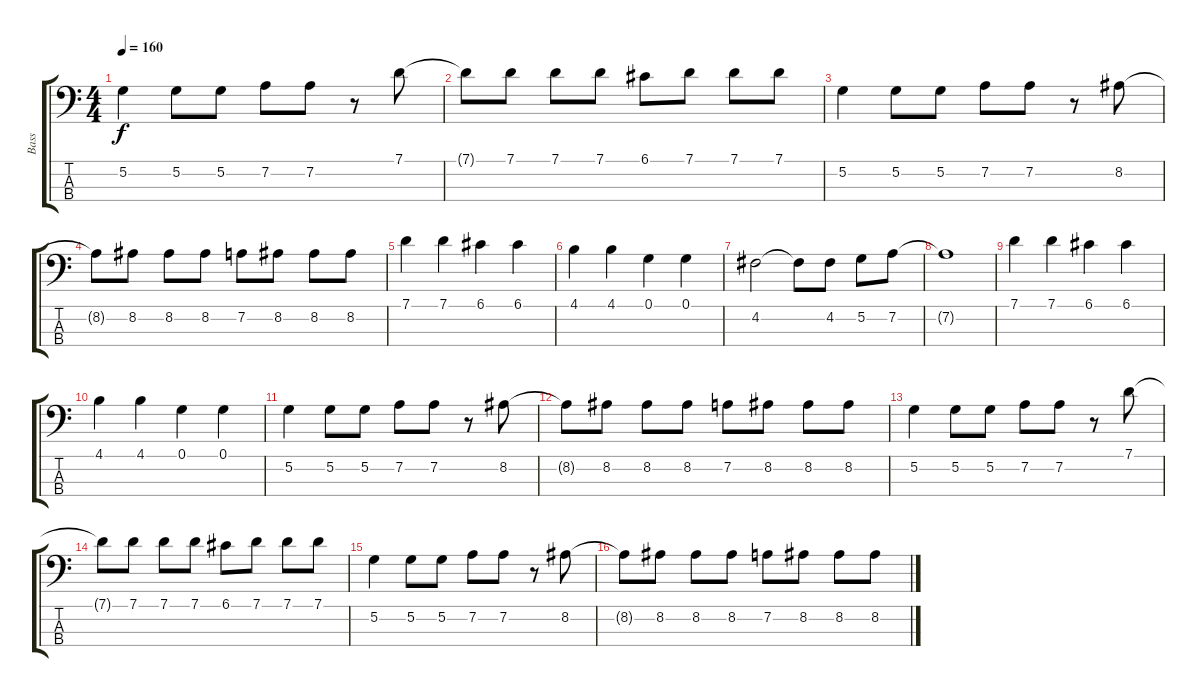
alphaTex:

\track ("Bass" "Bass") {instrument electricbassfinger}
\staff {score tabs}
\tuning (G2 D2 A1 E1) {hide}
\ts (4 4)
\tempo 160
\clef f4
\ks c
5.2.4{dy f} 5.2.8 5.2.8 7.2.8 7.2.8 r.8 7.1.8 |
7.1{t}.8 7.1.8 7.1.8 7.1.8 6.1.8 7.1.8 7.1.8 7.1.8 |
5.2.4 5.2.8 5.2.8 7.2.8 7.2.8 r.8 8.2.8 |
8.2{t}.8 8.2.8 8.2.8 8.2.8 7.2.8 8.2.8 8.2.8 8.2.8 |
7.1.4 7.1.4 6.1.4 6.1.4 |
4.1.4 4.1.4 0.1.4 0.1.4 |
4.2.2 4.2{t}.8 4.2.8 5.2.8 7.2.8 |
7.2{t}.1 |
7.1.4 7.1.4 6.1.4 6.1.4 |
4.1.4 4.1.4 0.1.4 0.1.4 |
5.2.4 5.2.8 5.2.8 7.2.8 7.2.8 r.8 8.2.8 |
8.2{t}.8 8.2.8 8.2.8 8.2.8 7.2.8 8.2.8 8.2.8 8.2.8 |
5.2.4 5.2.8 5.2.8 7.2.8 7.2.8 r.8 7.1.8 |
7.1{t}.8 7.1.8 7.1.8 7.1.8 6.1.8 7.1.8 7.1.8 7.1.8 |
5.2.4 5.2.8 5.2.8 7.2.8 7.2.8 r.8 8.2.8 |
8.2{t}.8 8.2.8 8.2.8 8.2.8 7.2.8 8.2.8 8.2.8 8.2.8
